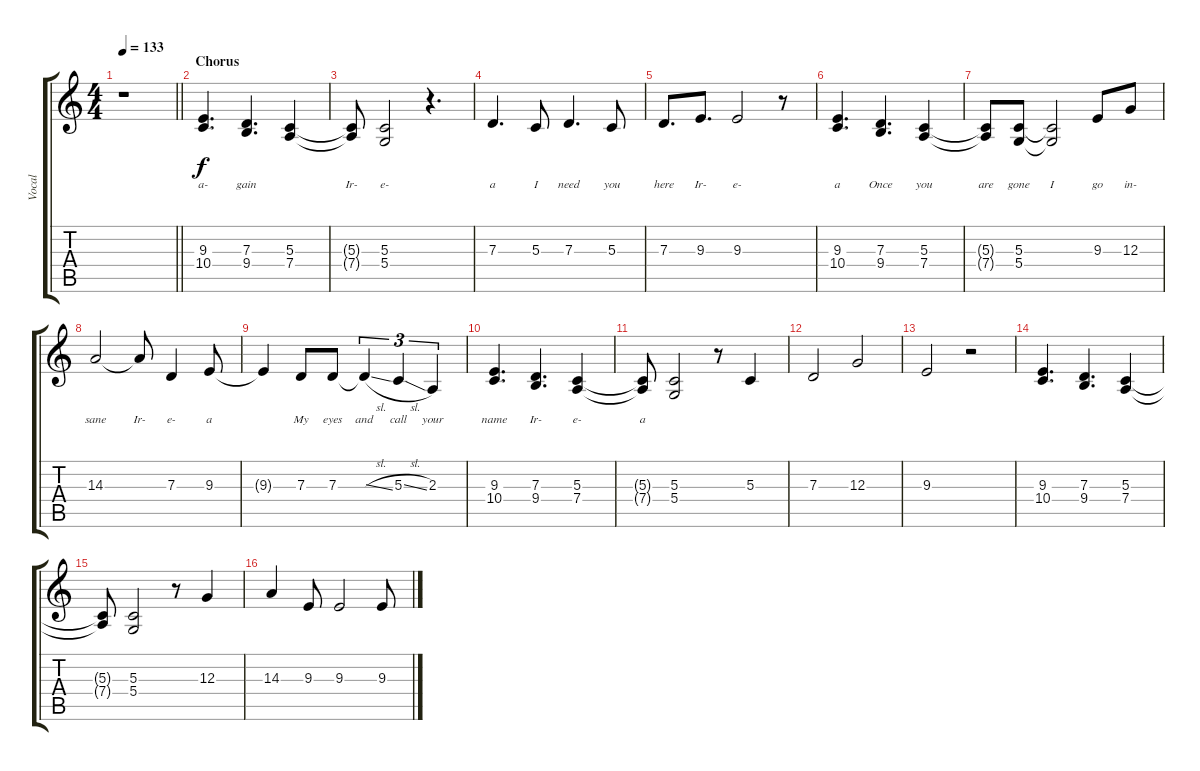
\track ("Vocal" "Vocal") {instrument flute}
\staff {score tabs}
\tuning (E4 B3 G3 D3 A2 E2) {hide}
\ts (4 4)
\tempo 133
\clef g2
\barLineRight lightlight
\ks aminor
r.1{dy f} |
\section ("" "Chorus")
(9.3 10.4).4{d lyrics (0 "a-") lyrics (1 "") lyrics (2 "") lyrics (3 "") lyrics (4 "")} (7.3 9.4).4{d lyrics (0 "gain") lyrics (1 "") lyrics (2 "") lyrics (3 "") lyrics (4 "")} (5.3 7.4).4{lyrics (0 "") lyrics (1 "") lyrics (2 "") lyrics (3 "") lyrics (4 "")} |
(5.3{t} 7.4{t}).8{lyrics (0 "Ir-") lyrics (1 "") lyrics (2 "") lyrics (3 "") lyrics (4 "")} (5.3 5.4).2{lyrics (0 "e-") lyrics (1 "") lyrics (2 "") lyrics (3 "") lyrics (4 "")} r.4{d} |
7.3.4{d lyrics (0 "a") lyrics (1 "") lyrics (2 "") lyrics (3 "") lyrics (4 "")} 5.3.8{lyrics (0 "I") lyrics (1 "") lyrics (2 "") lyrics (3 "") lyrics (4 "")} 7.3.4{d lyrics (0 "need") lyrics (1 "") lyrics (2 "") lyrics (3 "") lyrics (4 "")} 5.3.8{lyrics (0 "you") lyrics (1 "") lyrics (2 "") lyrics (3 "") lyrics (4 "")} |
7.3.8{d lyrics (0 "here") lyrics (1 "") lyrics (2 "") lyrics (3 "") lyrics (4 "")} 9.3.8{d lyrics (0 "Ir-") lyrics (1 "") lyrics (2 "") lyrics (3 "") lyrics (4 "")} 9.3.2{lyrics (0 "e-") lyrics (1 "") lyrics (2 "") lyrics (3 "") lyrics (4 "")} r.8 |
(9.3 10.4).4{d lyrics (0 "a") lyrics (1 "") lyrics (2 "") lyrics (3 "") lyrics (4 "")} (7.3 9.4).4{d lyrics (0 "Once") lyrics (1 "") lyrics (2 "") lyrics (3 "") lyrics (4 "")} (5.3 7.4).4{lyrics (0 "you") lyrics (1 "") lyrics (2 "") lyrics (3 "") lyrics (4 "")} |
(5.3{t} 7.4{t}).8{lyrics (0 "are") lyrics (1 "") lyrics (2 "") lyrics (3 "") lyrics (4 "")} (5.3 5.4).8{lyrics (0 "gone") lyrics (1 "") lyrics (2 "") lyrics (3 "") lyrics (4 "")} (5.3{t} 5.4{t}).2{lyrics (0 "I") lyrics (1 "") lyrics (2 "") lyrics (3 "") lyrics (4 "")} 9.3.8{lyrics (0 "go") lyrics (1 "") lyrics (2 "") lyrics (3 "") lyrics (4 "")} 12.3.8{lyrics (0 "in-") lyrics (1 "") lyrics (2 "") lyrics (3 "") lyrics (4 "")} |
14.3.2{lyrics (0 "sane") lyrics (1 "") lyrics (2 "") lyrics (3 "") lyrics (4 "")} 14.3{t}.8{lyrics (0 "Ir-") lyrics (1 "") lyrics (2 "") lyrics (3 "") lyrics (4 "")} 7.3.4{lyrics (0 "e-") lyrics (1 "") lyrics (2 "") lyrics (3 "") lyrics (4 "")} 9.3.8{lyrics (0 "a") lyrics (1 "") lyrics (2 "") lyrics (3 "") lyrics (4 "")} |
9.3{t}.4{lyrics (0 "") lyrics (1 "") lyrics (2 "") lyrics (3 "") lyrics (4 "")} 7.3.8{lyrics (0 "My") lyrics (1 "") lyrics (2 "") lyrics (3 "") lyrics (4 "")} 7.3.8{lyrics (0 "eyes") lyrics (1 "") lyrics (2 "") lyrics (3 "") lyrics (4 "")} 7.3{sl t}.4{tu (3 2) lyrics (0 "and") lyrics (1 "") lyrics (2 "") lyrics (3 "") lyrics (4 "")} 5.3{sl}.4{tu (3 2) lyrics (0 "call") lyrics (1 "") lyrics (2 "") lyrics (3 "") lyrics (4 "")} 2.3.4{tu (3 2) lyrics (0 "your") lyrics (1 "") lyrics (2 "") lyrics (3 "") lyrics (4 "")} |
(9.3 10.4).4{d lyrics (0 "name") lyrics (1 "") lyrics (2 "") lyrics (3 "") lyrics (4 "")} (7.3 9.4).4{d lyrics (0 "Ir-") lyrics (1 "") lyrics (2 "") lyrics (3 "") lyrics (4 "")} (5.3 7.4).4{lyrics (0 "e-") lyrics (1 "") lyrics (2 "") lyrics (3 "") lyrics (4 "")} |
(5.3{t} 7.4{t}).8{lyrics (0 "a") lyrics (1 "") lyrics (2 "") lyrics (3 "") lyrics (4 "")} (5.3 5.4).2 r.8 5.3.4 |
7.3.2 12.3.2 |
9.3.2 r.2 |
(9.3 10.4).4{d} (7.3 9.4).4{d} (5.3 7.4).4 |
(5.3{t} 7.4{t}).8 (5.3 5.4).2 r.8 12.3.4 |
14.3.4 9.3.8 9.3.2 9.3.8
